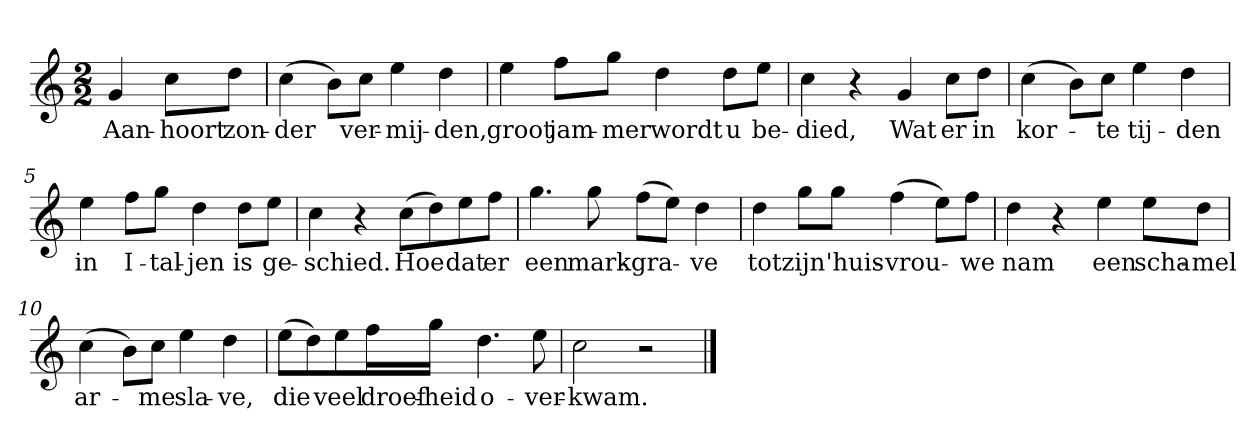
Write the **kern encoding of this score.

**kern	**text
*part1	*part1
*staff1	*staff1
*clefG2	*
*k[]	*
*C:	*
*M2/2	*
*MM120	*
=	=
4g	Aan-
8cc\L	-hoort
8dd\J	zon-
=1	=1
(4cc	-der
8b\L)	.
8cc\J	ver-
4ee	-mij-
4dd	-den,
=2	=2
4ee	groot
8ff\L	jam-
8gg\J	-mer
4dd	wordt
8dd\L	u
8ee\J	be-
=3	=3
4cc	-died,
4r	.
4g	Wat
8cc\L	er
8dd\J	in
=4	=4
(4cc	kor-
8b\L)	.
8cc\J	-te
4ee	tij-
4dd	-den
=5	=5
4ee	in
8ff\L	I-
8gg\J	-tal-
4dd	-jen
8dd\L	is
8ee\J	ge-
=6	=6
4cc	-schied.
4r	.
(8cc\L	Hoe
8dd\)	.
8ee\	dat
8ff\J	er
=7	=7
4.gg	een
8gg	mark-
(8ff\L	-gra-
8ee\J)	.
4dd	-ve
=8	=8
4dd	tot
8gg\L	zijn
8gg\J	'huis-
(4ff	-vrou-
8ee\L)	.
8ff\J	-we
=9	=9
4dd	nam
4r	.
4ee	een
8ee\L	scha-
8dd\J	-mel
=10	=10
(4cc	ar-
8b\L)	.
8cc\J	-me
4ee	sla-
4dd	-ve,
=11	=11
(8ee\L	die
8dd\)	.
8ee\	veel
16ff\L	droef-
16gg\JJ	-heid
4.dd	o-
8ee	-ver-
=12	=12
2cc	-kwam.
2r	.
==	==
*-	*-
